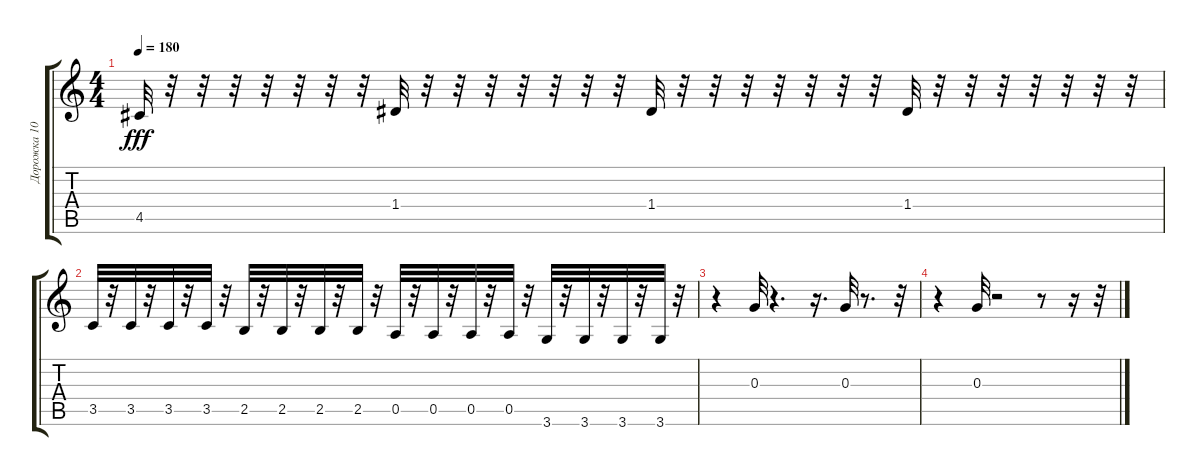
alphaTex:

\track ("Дорожка 10" "Дорожка 10") {instrument acousticguitarnylon}
\staff {score tabs}
\tuning (E4 B3 G3 D3 A2 E2) {hide}
\ts (4 4)
\tempo 180
\clef g2
\ks c
4.5.32{dy fff} r.32 r.32 r.32 r.32 r.32 r.32 r.32 1.4.32 r.32 r.32 r.32 r.32 r.32 r.32 r.32 1.4.32 r.32 r.32 r.32 r.32 r.32 r.32 r.32 1.4.32 r.32 r.32 r.32 r.32 r.32 r.32 r.32 |
3.5.32 r.32 3.5.32 r.32 3.5.32 r.32 3.5.32 r.32 2.5.32 r.32 2.5.32 r.32 2.5.32 r.32 2.5.32 r.32 0.5.32 r.32 0.5.32 r.32 0.5.32 r.32 0.5.32 r.32 3.6.32 r.32 3.6.32 r.32 3.6.32 r.32 3.6.32 r.32 |
r.4 0.3.32 r.4{d} r.16{d} 0.3.32 r.8{d} r.32 |
r.4 0.3.32 r.2 r.8 r.16 r.32
